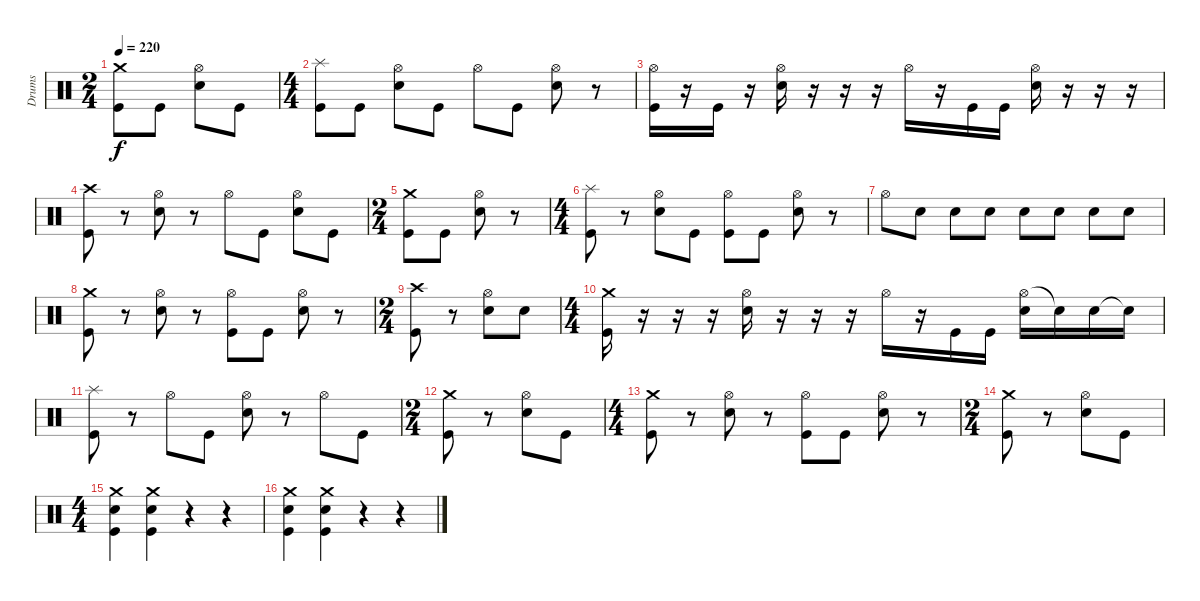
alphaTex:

\track ("Drums" "Drums") {instrument percussion}
\staff {score}
\articulation defaults
\ts (2 4)
\tempo 220
\clef neutral
\ks c
("Crash medium (hit)" "Kick (hit)").8{dy f} "Kick (hit)".8 ("Hi-Hat (open)" "Electric Snare (hit)").8 "Kick (hit)".8 |
\ts (4 4)
("Splash (hit)" "Kick (hit)").8 "Kick (hit)".8 ("Hi-Hat (open)" "Electric Snare (hit)").8 "Kick (hit)".8 "Hi-Hat (open)".8 "Kick (hit)".8 ("Hi-Hat (open)" "Electric Snare (hit)").8 r.8 |
("Hi-Hat (open)" "Kick (hit)").16 r.16 "Kick (hit)".16 r.16 ("Hi-Hat (open)" "Electric Snare (hit)").16 r.16 r.16 r.16 "Hi-Hat (open)".16 r.16 "Kick (hit)".16 "Kick (hit)".16 ("Hi-Hat (open)" "Electric Snare (hit)").16 r.16 r.16 r.16 |
("Crash high (hit)" "Kick (hit)").8 r.8 ("Hi-Hat (open)" "Electric Snare (hit)").8 r.8 "Hi-Hat (open)".8 "Kick (hit)".8 ("Hi-Hat (open)" "Electric Snare (hit)").8 "Kick (hit)".8 |
\ts (2 4)
("Crash medium (hit)" "Kick (hit)").8 "Kick (hit)".8 ("Hi-Hat (open)" "Electric Snare (hit)").8 r.8 |
\ts (4 4)
("Splash (hit)" "Kick (hit)").8 r.8 ("Hi-Hat (open)" "Electric Snare (hit)").8 "Kick (hit)".8 ("Hi-Hat (open)" "Kick (hit)").8 "Kick (hit)".8 ("Hi-Hat (open)" "Electric Snare (hit)").8 r.8 |
"Hi-Hat (open)".8 "Electric Snare (hit)".8 "Electric Snare (hit)".8 "Electric Snare (hit)".8 "Electric Snare (hit)".8 "Electric Snare (hit)".8 "Electric Snare (hit)".8 "Electric Snare (hit)".8 |
("Crash medium (hit)" "Kick (hit)").8 r.8 ("Hi-Hat (open)" "Electric Snare (hit)").8 r.8 ("Hi-Hat (open)" "Kick (hit)").8 "Kick (hit)".8 ("Hi-Hat (open)" "Electric Snare (hit)").8 r.8 |
\ts (2 4)
("Crash high (hit)" "Kick (hit)").8 r.8 ("Hi-Hat (open)" "Electric Snare (hit)").8 "Electric Snare (hit)".8 |
\ts (4 4)
("Crash medium (hit)" "Kick (hit)").16 r.16 r.16 r.16 ("Hi-Hat (open)" "Electric Snare (hit)").16 r.16 r.16 r.16 "Hi-Hat (open)".16 r.16 "Kick (hit)".16 "Kick (hit)".16 ("Hi-Hat (open)" "Electric Snare (hit)").16 "Electric Snare (hit)"{t}.16 "Electric Snare (hit)".16 "Electric Snare (hit)"{t}.16 |
("Splash (hit)" "Kick (hit)").8 r.8 "Hi-Hat (open)".8 "Kick (hit)".8 ("Hi-Hat (open)" "Electric Snare (hit)").8 r.8 "Hi-Hat (open)".8 "Kick (hit)".8 |
\ts (2 4)
("Crash medium (hit)" "Kick (hit)").8 r.8 ("Hi-Hat (open)" "Electric Snare (hit)").8 "Kick (hit)".8 |
\ts (4 4)
("Crash medium (hit)" "Kick (hit)").8 r.8 ("Hi-Hat (open)" "Electric Snare (hit)").8 r.8 ("Hi-Hat (open)" "Kick (hit)").8 "Kick (hit)".8 ("Hi-Hat (open)" "Electric Snare (hit)").8 r.8 |
\ts (2 4)
("Crash medium (hit)" "Kick (hit)").8 r.8 ("Hi-Hat (open)" "Electric Snare (hit)").8 "Kick (hit)".8 |
\ts (4 4)
("Electric Snare (hit)" "Kick (hit)" "Crash medium (hit)").4 ("Electric Snare (hit)" "Kick (hit)" "Crash medium (hit)").4 r.4 r.4 |
("Electric Snare (hit)" "Kick (hit)" "Crash medium (hit)").4 ("Electric Snare (hit)" "Kick (hit)" "Crash medium (hit)").4 r.4 r.4
